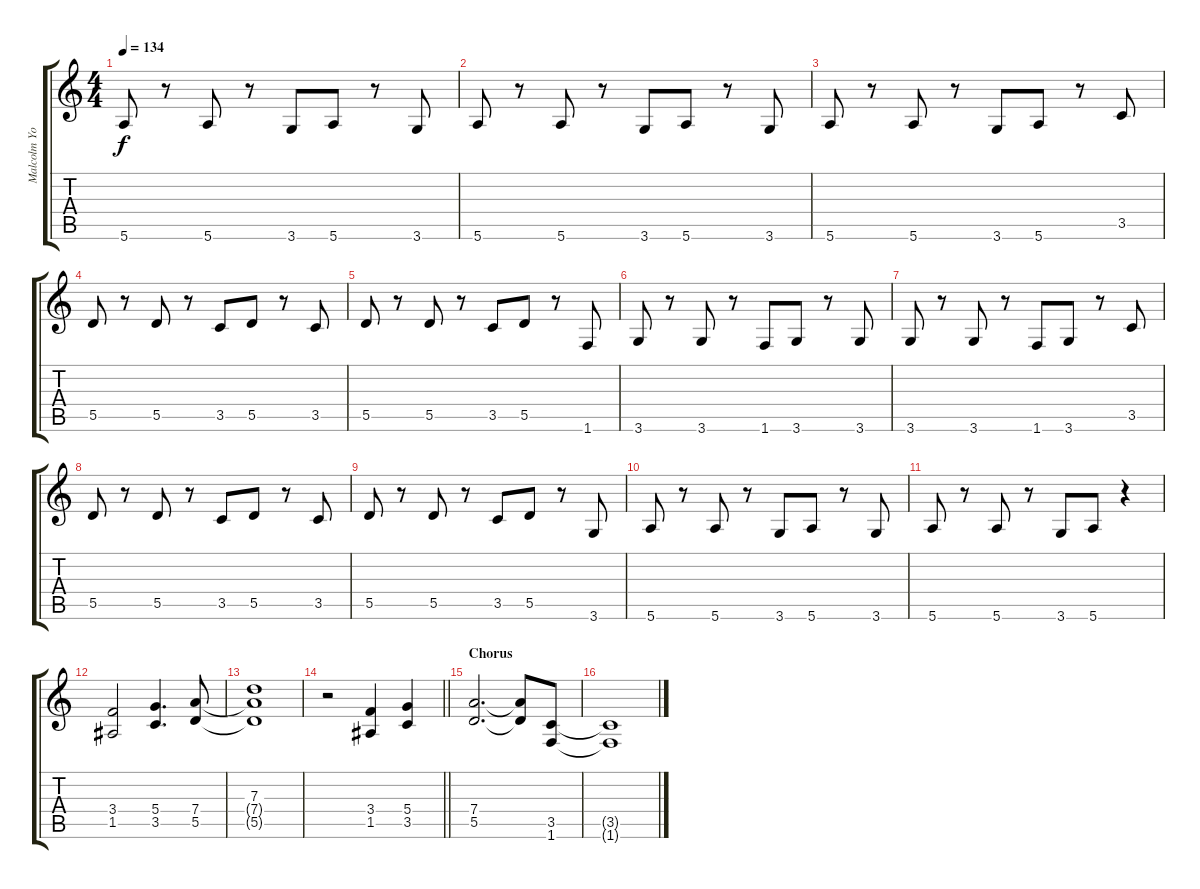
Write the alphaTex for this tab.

\track ("Malcolm Young" "Malcolm Yo") {instrument overdrivenguitar}
\staff {score tabs}
\tuning (E4 B3 G3 D3 A2 E2) {hide}
\ts (4 4)
\tempo 134
\clef g2
\ks c
5.6.8{dy f} r.8 5.6.8 r.8 3.6.8 5.6.8 r.8 3.6.8 |
5.6.8 r.8 5.6.8 r.8 3.6.8 5.6.8 r.8 3.6.8 |
5.6.8 r.8 5.6.8 r.8 3.6.8 5.6.8 r.8 3.5.8 |
5.5.8 r.8 5.5.8 r.8 3.5.8 5.5.8 r.8 3.5.8 |
5.5.8 r.8 5.5.8 r.8 3.5.8 5.5.8 r.8 1.6.8 |
3.6.8 r.8 3.6.8 r.8 1.6.8 3.6.8 r.8 3.6.8 |
3.6.8 r.8 3.6.8 r.8 1.6.8 3.6.8 r.8 3.5.8 |
5.5.8 r.8 5.5.8 r.8 3.5.8 5.5.8 r.8 3.5.8 |
5.5.8 r.8 5.5.8 r.8 3.5.8 5.5.8 r.8 3.6.8 |
5.6.8 r.8 5.6.8 r.8 3.6.8 5.6.8 r.8 3.6.8 |
5.6.8 r.8 5.6.8 r.8 3.6.8 5.6.8 r.4 |
(3.4 1.5).2 (5.4 3.5).4{d} (7.4 5.5).8 |
(7.3 7.4{t} 5.5{t}).1 |
\barLineRight lightlight
r.2 (3.4 1.5).4 (5.4 3.5).4 |
\section ("" "Chorus")
(7.4 5.5).2{d} (7.4{t} 5.5{t}).8 (3.5 1.6).8 |
(3.5{t} 1.6{t}).1
